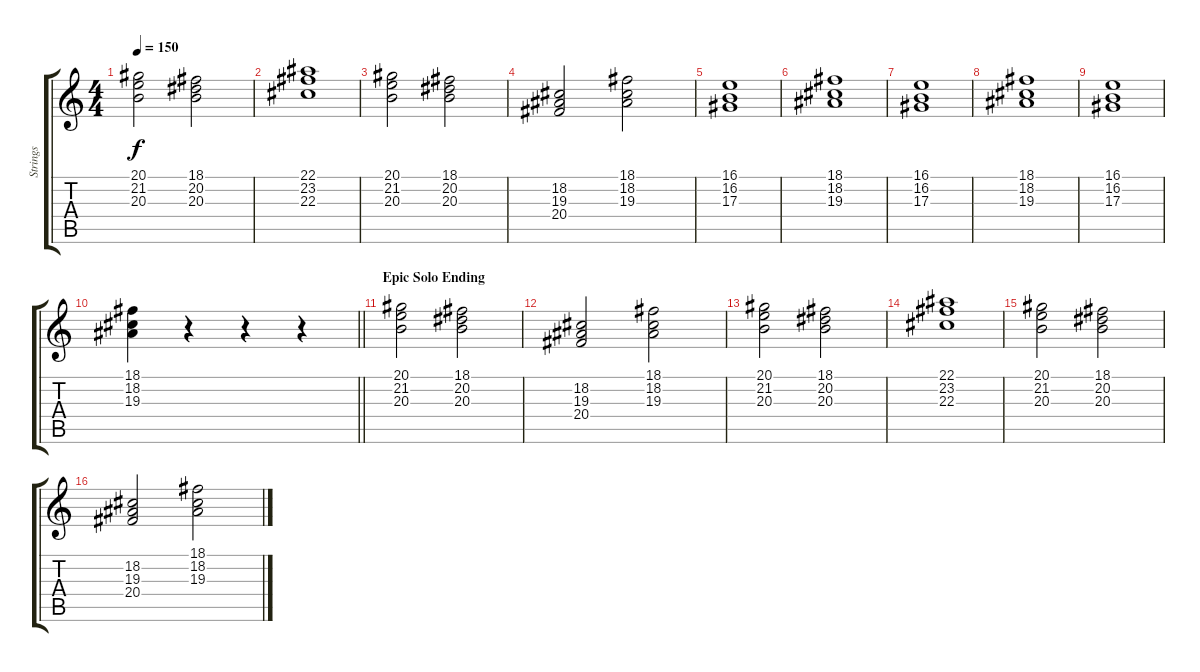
\track ("Strings" "Strings") {instrument stringensemble1}
\staff {score tabs}
\tuning (C4 G3 Eb3 Bb2 F2 C2) {hide}
\ts (4 4)
\tempo 150
\clef g2
\ks c
(20.1 21.2 20.3).2{dy f} (18.1 20.2 20.3).2 |
(22.1 23.2 22.3).1 |
(20.1 21.2 20.3).2 (18.1 20.2 20.3).2 |
(18.2 19.3 20.4).2 (18.1 18.2 19.3).2 |
(16.1 16.2 17.3).1 |
(18.1 18.2 19.3).1 |
(16.1 16.2 17.3).1 |
(18.1 18.2 19.3).1 |
(16.1 16.2 17.3).1 |
\barLineRight lightlight
(18.1 18.2 19.3).4 r.4 r.4 r.4 |
\section ("" "Epic Solo Ending")
(20.1 21.2 20.3).2 (18.1 20.2 20.3).2 |
(18.2 19.3 20.4).2 (18.1 18.2 19.3).2 |
(20.1 21.2 20.3).2 (18.1 20.2 20.3).2 |
(22.1 23.2 22.3).1 |
(20.1 21.2 20.3).2 (18.1 20.2 20.3).2 |
(18.2 19.3 20.4).2 (18.1 18.2 19.3).2
